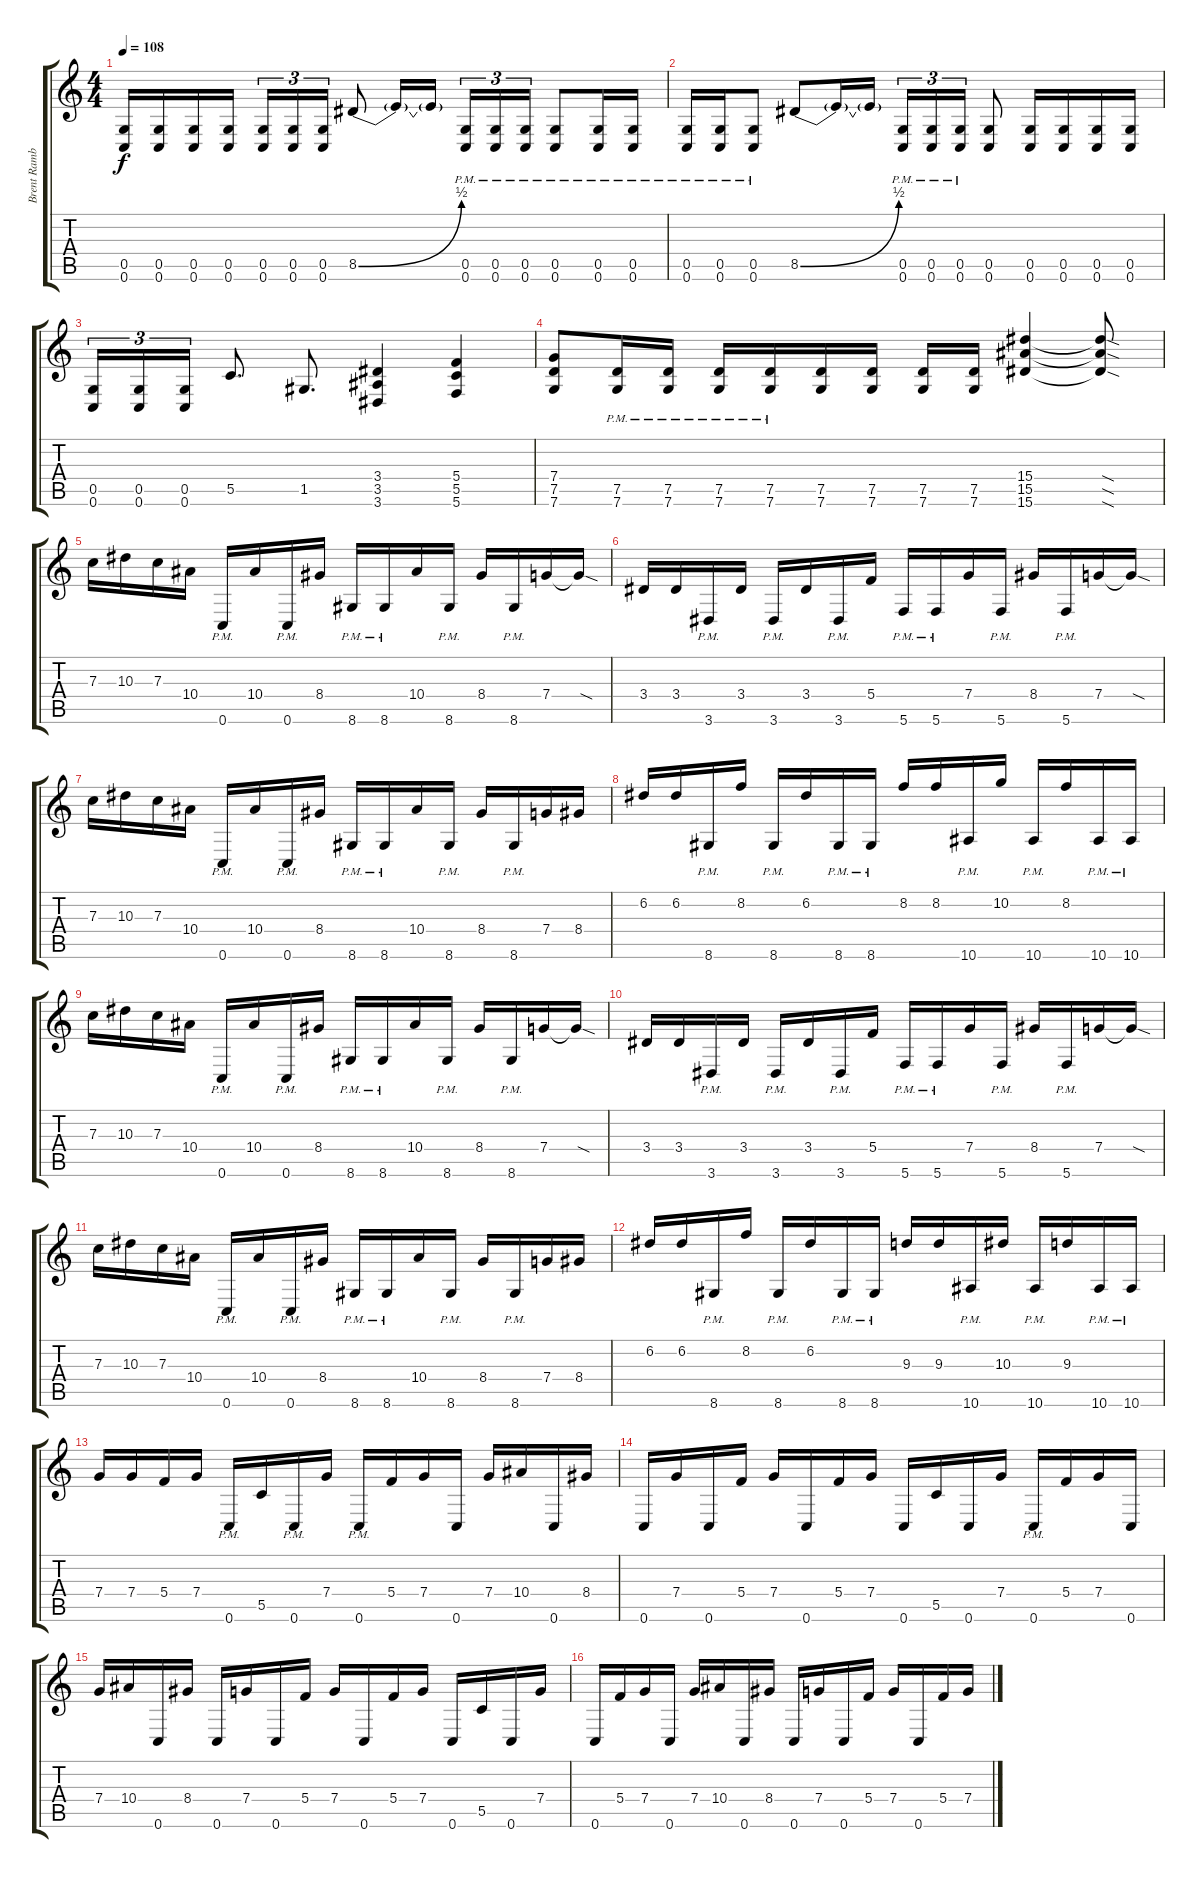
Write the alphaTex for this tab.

\track ("Brent Rambler" "Brent Ramb") {instrument distortionguitar}
\staff {score tabs}
\tuning (D4 A3 F3 C3 G2 C2) {hide}
\ts (4 4)
\tempo 108
\clef g2
\ks c
(0.5 0.6).16{dy f} (0.5 0.6).16 (0.5 0.6).16 (0.5 0.6).16 (0.5 0.6).16{tu (3 2)} (0.5 0.6).16{tu (3 2)} (0.5 0.6).16{tu (3 2)} 8.5{be (bend 0 0 60 2)}.8 8.5{t}.16 8.5{t}.16{beam splitsecondary} (0.5{pm} 0.6{pm}).16{tu (3 2)} (0.5{pm} 0.6{pm}).16{tu (3 2)} (0.5{pm} 0.6{pm}).16{tu (3 2)} (0.5{pm} 0.6{pm}).8 (0.5{pm} 0.6{pm}).16 (0.5{pm} 0.6{pm}).16 |
(0.5{pm} 0.6{pm}).16 (0.5{pm} 0.6{pm}).16 (0.5{pm} 0.6{pm}).8 8.5{be (bend 0 0 60 2)}.8 8.5{t}.16 8.5{t}.16 (0.5{pm} 0.6{pm}).16{tu (3 2)} (0.5{pm} 0.6{pm}).16{tu (3 2)} (0.5{pm} 0.6{pm}).16{tu (3 2)} (0.5 0.6).8 (0.5 0.6).16 (0.5 0.6).16 (0.5 0.6).16 (0.5 0.6).16 |
(0.5 0.6).16{tu (3 2)} (0.5 0.6).16{tu (3 2)} (0.5 0.6).16{tu (3 2)} 5.5.8{d} 1.5.8{d} (3.4 3.5 3.6).4 (5.4 5.5 5.6).4 |
(7.4 7.5 7.6).8 (7.5{pm} 7.6{pm}).16 (7.5{pm} 7.6{pm}).16 (7.5{pm} 7.6{pm}).16 (7.5{pm} 7.6{pm}).16 (7.5 7.6).16 (7.5 7.6).16 (7.5 7.6).16 (7.5 7.6).16 (15.4 15.5 15.6).4 (15.4{sod t} 15.5{sod t} 15.6{sod t}).8 |
7.3.16 10.3.16 7.3.16 10.4.16 0.6{pm}.16 10.4.16 0.6{pm}.16 8.4.16 8.6{pm}.16 8.6{pm}.16 10.4.16 8.6{pm}.16 8.4.16 8.6{pm}.16 7.4.16 7.4{sod t}.16 |
3.4.16 3.4.16 3.6{pm}.16 3.4.16 3.6{pm}.16 3.4.16 3.6{pm}.16 5.4.16 5.6{pm}.16 5.6{pm}.16 7.4.16 5.6{pm}.16 8.4.16 5.6{pm}.16 7.4.16 7.4{sod t}.16 |
7.3.16 10.3.16 7.3.16 10.4.16 0.6{pm}.16 10.4.16 0.6{pm}.16 8.4.16 8.6{pm}.16 8.6{pm}.16 10.4.16 8.6{pm}.16 8.4.16 8.6{pm}.16 7.4.16 8.4.16 |
6.2.16 6.2.16 8.6{pm}.16 8.2.16 8.6{pm}.16 6.2.16 8.6{pm}.16 8.6{pm}.16 8.2.16 8.2.16 10.6{pm}.16 10.2.16 10.6{pm}.16 8.2.16 10.6{pm}.16 10.6{pm}.16 |
7.3.16 10.3.16 7.3.16 10.4.16 0.6{pm}.16 10.4.16 0.6{pm}.16 8.4.16 8.6{pm}.16 8.6{pm}.16 10.4.16 8.6{pm}.16 8.4.16 8.6{pm}.16 7.4.16 7.4{sod t}.16 |
3.4.16 3.4.16 3.6{pm}.16 3.4.16 3.6{pm}.16 3.4.16 3.6{pm}.16 5.4.16 5.6{pm}.16 5.6{pm}.16 7.4.16 5.6{pm}.16 8.4.16 5.6{pm}.16 7.4.16 7.4{sod t}.16 |
7.3.16 10.3.16 7.3.16 10.4.16 0.6{pm}.16 10.4.16 0.6{pm}.16 8.4.16 8.6{pm}.16 8.6{pm}.16 10.4.16 8.6{pm}.16 8.4.16 8.6{pm}.16 7.4.16 8.4.16 |
6.2.16 6.2.16 8.6{pm}.16 8.2.16 8.6{pm}.16 6.2.16 8.6{pm}.16 8.6{pm}.16 9.3.16 9.3.16 10.6{pm}.16 10.3.16 10.6{pm}.16 9.3.16 10.6{pm}.16 10.6{pm}.16 |
7.4.16 7.4.16 5.4.16 7.4.16 0.6{pm}.16 5.5.16 0.6{pm}.16 7.4.16 0.6{pm}.16 5.4.16 7.4.16 0.6.16 7.4.16 10.4.16 0.6.16 8.4.16 |
0.6.16 7.4.16 0.6.16 5.4.16 7.4.16 0.6.16 5.4.16 7.4.16 0.6.16 5.5.16 0.6.16 7.4.16 0.6{pm}.16 5.4.16 7.4.16 0.6.16 |
7.4.16 10.4.16 0.6.16 8.4.16 0.6.16 7.4.16 0.6.16 5.4.16 7.4.16 0.6.16 5.4.16 7.4.16 0.6.16 5.5.16 0.6.16 7.4.16 |
0.6.16 5.4.16 7.4.16 0.6.16 7.4.16 10.4.16 0.6.16 8.4.16 0.6.16 7.4.16 0.6.16 5.4.16 7.4.16 0.6.16 5.4.16 7.4.16
